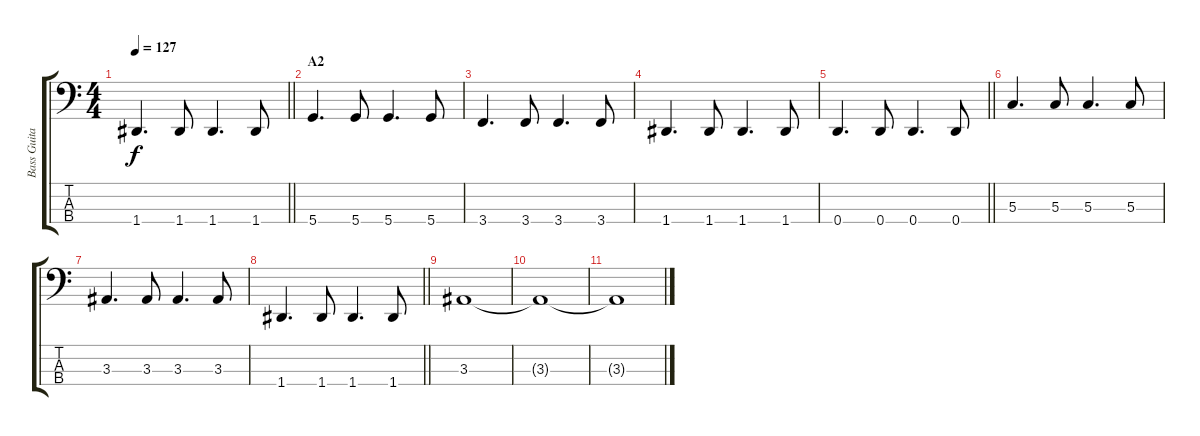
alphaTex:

\track ("Bass Guitar" "Bass Guita") {instrument electricbassfinger}
\staff {score tabs}
\tuning (F2 C2 G1 D1) {hide}
\ts (4 4)
\tempo 127
\clef f4
\barLineRight lightlight
\ks c
1.4.4{d dy f} 1.4.8 1.4.4{d} 1.4.8 |
\section ("" "A2")
5.4.4{d} 5.4.8 5.4.4{d} 5.4.8 |
3.4.4{d} 3.4.8 3.4.4{d} 3.4.8 |
1.4.4{d} 1.4.8 1.4.4{d} 1.4.8 |
\barLineRight lightlight
0.4.4{d} 0.4.8 0.4.4{d} 0.4.8 |
5.3.4{d} 5.3.8 5.3.4{d} 5.3.8 |
3.3.4{d} 3.3.8 3.3.4{d} 3.3.8 |
\barLineRight lightlight
1.4.4{d} 1.4.8 1.4.4{d} 1.4.8 |
\section ("" "")
3.3.1{volume 8} |
3.3{t}.1 |
3.3{t}.1{volume 0}
